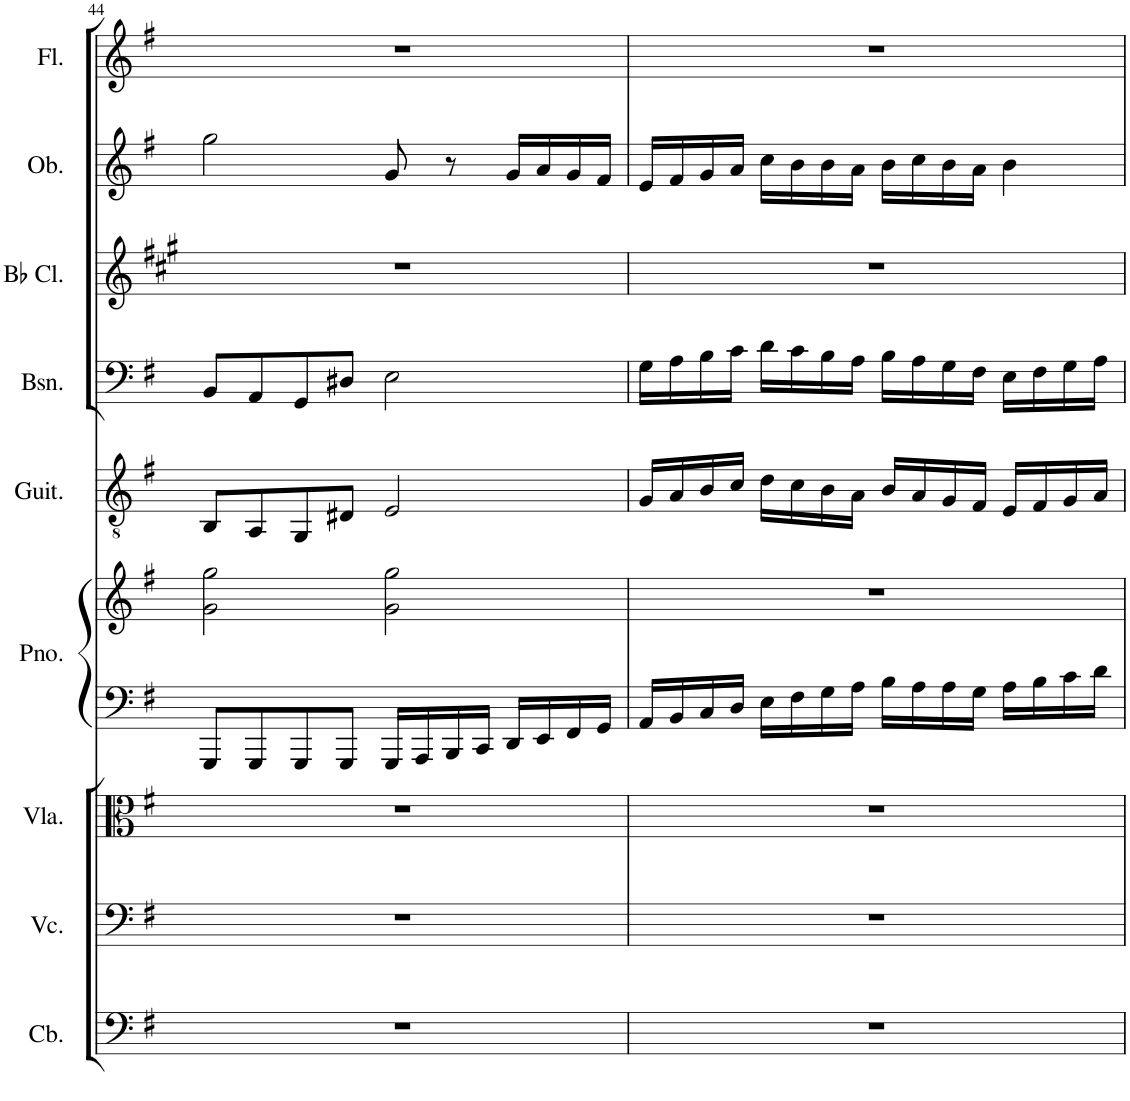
**kern	**kern	**kern	**kern	**kern	**kern	**kern	**kern	**kern	**kern
*part9	*part8	*part7	*part6	*part6	*part5	*part4	*part3	*part2	*part1
*staff10	*staff9	*staff8	*staff7	*staff6	*staff5	*staff4	*staff3	*staff2	*staff1
*I"Contrabass	*I"Violoncello	*I"Viola	*I"Piano	*	*I"Classical Guitar	*I"Bassoon	*I"Bb Clarinet	*I"Oboe	*I"Flute
*I'Cb.	*I'Vc.	*I'Vla.	*I'Pno.	*	*I'Guit.	*I'Bsn.	*I'Bb Cl.	*I'Ob.	*I'Fl.
!!LO:PB:g=z
*clefF4	*clefF4	*clefC3	*clefF4	*clefG2	*clefGv2	*clefF4	*clefG2	*clefG2	*clefG2
*Trd7c12	*	*	*	*	*	*	*Trd1c2	*	*
*k[f#]	*k[f#]	*k[f#]	*k[f#]	*k[f#]	*k[f#]	*k[f#]	*k[f#c#g#]	*k[f#]	*k[f#]
*M4/4	*M4/4	*M4/4	*M4/4	*M4/4	*M4/4	*M4/4	*M4/4	*M4/4	*M4/4
=44	=44	=44	=44	=44	=44	=44	=44	=44	=44
1r	1r	1r	8GGG/L	2g\ 2gg\	8BB/L	8BB/L	1r	2gg\	1r
.	.	.	8GGG/	.	8AA/	8AA/	.	.	.
.	.	.	8GGG/	.	8GG/	8GG/	.	.	.
.	.	.	8GGG/J	.	8D#X/J	8D#X/J	.	.	.
.	.	.	16GGG/LL	2g\ 2gg\	2E/	2E\	.	8g/	.
.	.	.	16AAA/	.	.	.	.	.	.
.	.	.	16BBB/	.	.	.	.	8r	.
.	.	.	16CC/JJ	.	.	.	.	.	.
.	.	.	16DD/LL	.	.	.	.	16g/LL	.
.	.	.	16EE/	.	.	.	.	16a/	.
.	.	.	16FF#/	.	.	.	.	16g/	.
.	.	.	16GG/JJ	.	.	.	.	16f#/JJ	.
=45	=45	=45	=45	=45	=45	=45	=45	=45	=45
1r	1r	1r	16AA/LL	1r	16G/LL	16G\LL	1r	16e/LL	1r
.	.	.	16BB/	.	16A/	16A\	.	16f#/	.
.	.	.	16C/	.	16B/	16B\	.	16g/	.
.	.	.	16D/JJ	.	16c/JJ	16c\JJ	.	16a/JJ	.
.	.	.	16E\LL	.	16d\LL	16d\LL	.	16cc\LL	.
.	.	.	16F#\	.	16c\	16c\	.	16b\	.
.	.	.	16G\	.	16B\	16B\	.	16b\	.
.	.	.	16A\JJ	.	16A\JJ	16A\JJ	.	16a\JJ	.
.	.	.	16B\LL	.	16B/LL	16B\LL	.	16b\LL	.
.	.	.	16A\	.	16A/	16A\	.	16cc\	.
.	.	.	16A\	.	16G/	16G\	.	16b\	.
.	.	.	16G\JJ	.	16F#/JJ	16F#\JJ	.	16a\JJ	.
.	.	.	16A\LL	.	16E/LL	16E\LL	.	4b\	.
.	.	.	16B\	.	16F#/	16F#\	.	.	.
.	.	.	16c\	.	16G/	16G\	.	.	.
.	.	.	16d\JJ	.	16A/JJ	16A\JJ	.	.	.
=	=	=	=	=	=	=	=	=	=
*-	*-	*-	*-	*-	*-	*-	*-	*-	*-
